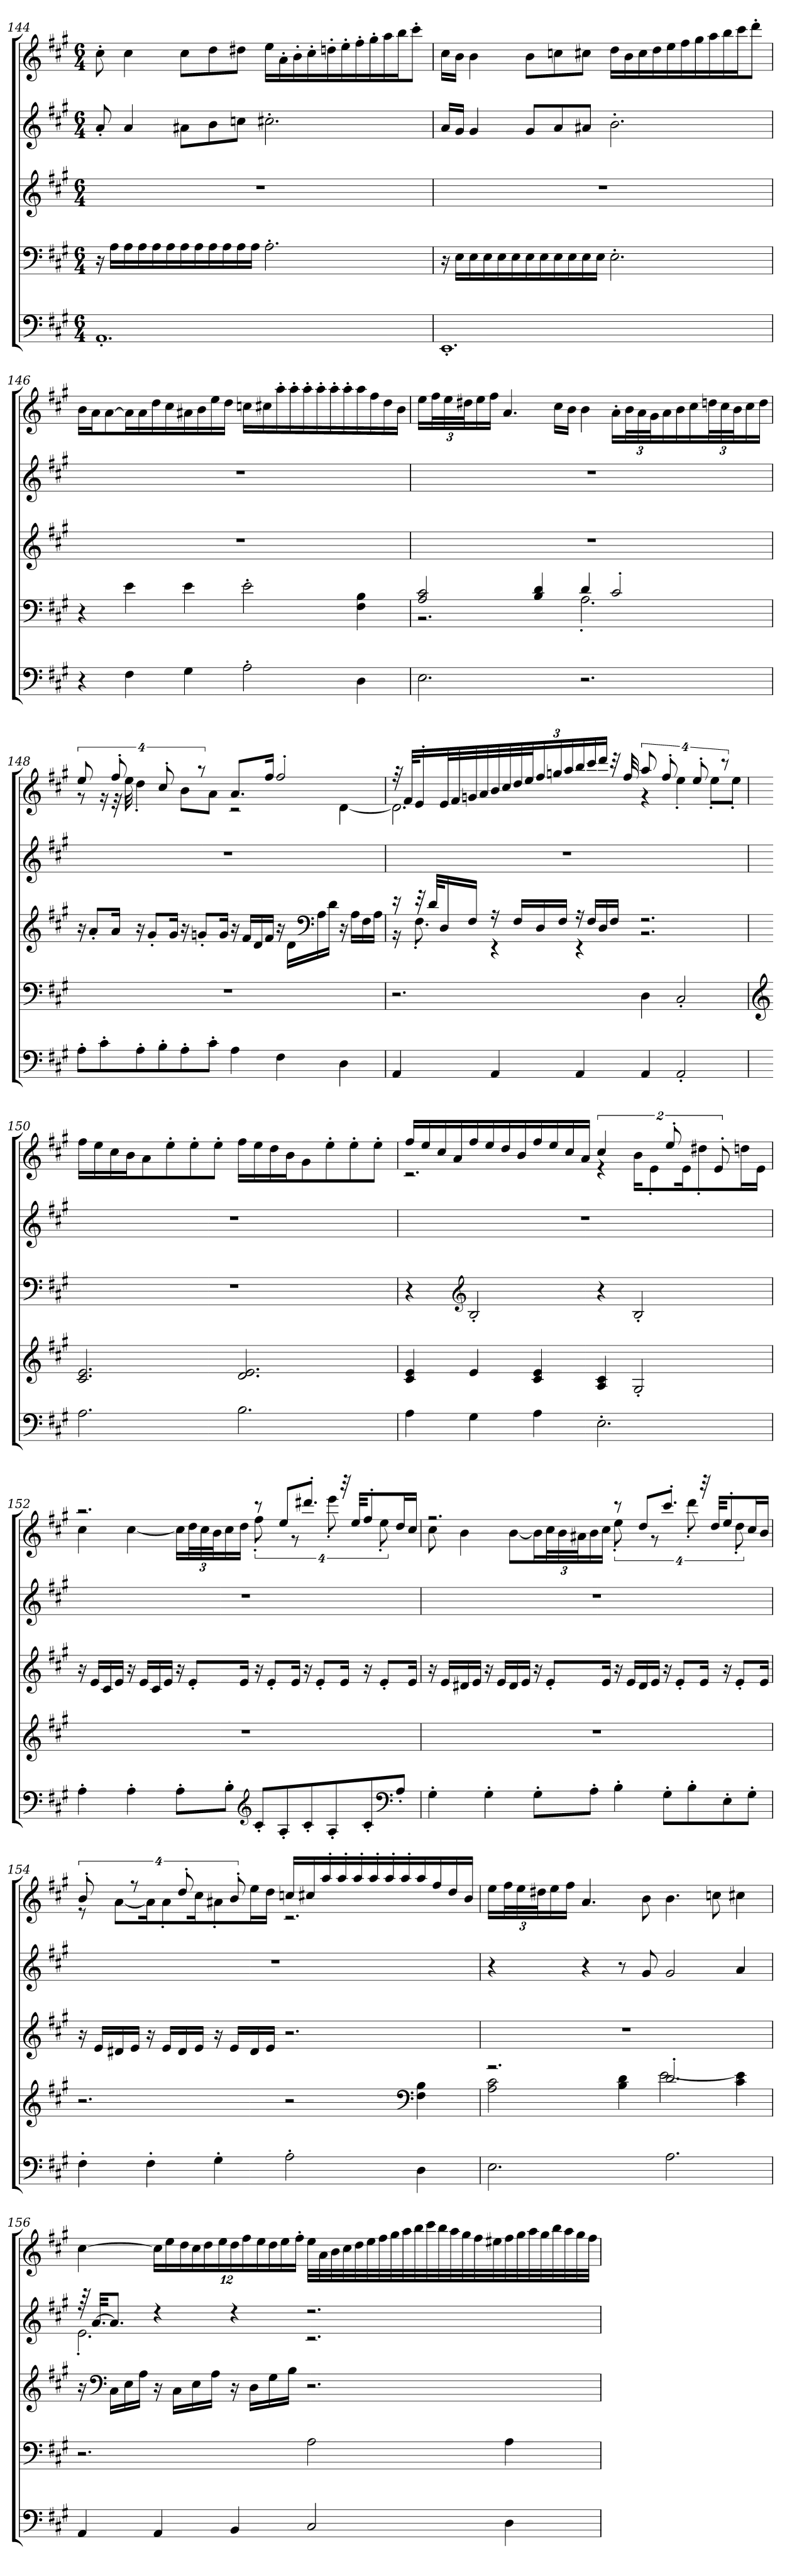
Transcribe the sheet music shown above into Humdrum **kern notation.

**kern	**kern	**kern	**kern	**kern
*part5	*part4	*part3	*part2	*part1
*staff5	*staff4	*staff3	*staff2	*staff1
!!LO:PB:g=z
*clefF4	*clefF4	*clefG2	*clefG2	*clefG2
*k[f#c#g#]	*k[f#c#g#]	*k[f#c#g#]	*k[f#c#g#]	*k[f#c#g#]
*M6/4	*M6/4	*M6/4	*M6/4	*M6/4
*MM74	*MM74	*MM74	*MM74	*MM74
=144	=144	=144	=144	=144
1.AA'	16r	1.r	8a'/	8cc#'\
.	16A\LL	.	.	.
.	16A\	.	4a/	4cc#\
.	16A\	.	.	.
.	16A\	.	.	.
.	16A\	.	.	.
.	16A\	.	8a#X\L	8cc#\L
.	16A\	.	.	.
.	16A\	.	8b\	8dd\
.	16A\	.	.	.
.	16A\	.	8ccn\J	8dd#X\J
.	16A\JJ	.	.	.
.	2.A'\	.	2.cc#X'\	16ee\LL
.	.	.	.	16a'\
.	.	.	.	16b'\
.	.	.	.	16cc#'\
.	.	.	.	16ddn'\
.	.	.	.	16ee'\
.	.	.	.	16ff#'\
.	.	.	.	16gg#'\
.	.	.	.	16aa\
.	.	.	.	16bb\J
.	.	.	.	8ccc#'\J
!!LO:LB:g=z
=145	=145	=145	=145	=145
*	*	*	*	*MM74
1.EE'	16r	1.r	16a/LL	16cc#\LL
.	16E\LL	.	16g#/JJ	16b\JJ
.	16E\	.	4g#/	4b\
.	16E\	.	.	.
.	16E\	.	.	.
.	16E\	.	.	.
.	16E\	.	8g#/L	8b\L
.	16E\	.	.	.
.	16E\	.	8a/	8ccn\
.	16E\	.	.	.
.	16E\	.	8a#X/J	8cc#X\J
.	16E\JJ	.	.	.
.	2.E'\	.	2.b'\	16dd\LL
.	.	.	.	16b\
.	.	.	.	16cc#\
.	.	.	.	16dd\
.	.	.	.	16ee\
.	.	.	.	16ff#\
.	.	.	.	16gg#\
.	.	.	.	16aa\
.	.	.	.	16bb\
.	.	.	.	16ccc#\J
.	.	.	.	8ddd'\J
!!LO:PB:g=z
=146	=146	=146	=146	=146
*	*	*	*	*MM73
4r	4r	1.r	1.r	16b\LL
.	.	.	.	16a\J
.	.	.	.	[8a\
4F#\	4e\	.	.	16a\L]
.	.	.	.	16a\
.	.	.	.	16dd\
.	.	.	.	16cc#\
4G#\	4e\	.	.	16a#X\
.	.	.	.	16b\
.	.	.	.	16ee\
.	.	.	.	16dd\JJ
2A'\	2e'\	.	.	16ccn\LL
.	.	.	.	16cc#X\
.	.	.	.	16aa'\
.	.	.	.	16aa'\
.	.	.	.	16aa'\
.	.	.	.	16aa'\
.	.	.	.	16aa'\
.	.	.	.	16aa'\
*	*	*	*	*MM73
4D\	4F#\ 4B\	.	.	16aa\
.	.	.	.	16ff#\
.	.	.	.	16dd\
.	.	.	.	16b\JJ
!!LO:LB:g=z
=147	=147	=147	=147	=147
*	*^	*	*	*
2.E\	2A/ 2c#/	2.r	1.r	1.r	16ee\LL
*	*	*	*	*	*Xbrackettup
.	.	.	.	.	48ff#\L
.	.	.	.	.	48ee\
.	.	.	.	.	48dd#X\J
.	.	.	.	.	16ee\
.	.	.	.	.	16ff#\JJ
.	.	.	.	.	4.a/
.	4B/ 4d/	.	.	.	.
.	.	.	.	.	16cc#\LL
.	.	.	.	.	16b\JJ
2.r	4d/	2.A'\	.	.	4b\
*	*	*	*	*	*MM31
.	2c#'/	.	.	.	16a'\LL
*	*	*	*	*	*MM73
.	.	.	.	.	48b\L
.	.	.	.	.	48a\
.	.	.	.	.	48g#\J
.	.	.	.	.	16a\
.	.	.	.	.	16b\
.	.	.	.	.	16cc#\
.	.	.	.	.	48ddn\L
.	.	.	.	.	48cc#\
.	.	.	.	.	48b\J
.	.	.	.	.	16cc#\
.	.	.	.	.	16dd\JJ
*	*v	*v	*	*	*
!!LO:PB:g=z
=148	=148	=148	=148	=148
*	*	*	*	*brackettup
*	*	*	*	*MM73
*	*	*	*	*^
8A'\L	1.r	16r	1.r	16%3ee/	8r
.	.	8a'/L	.	.	.
8c#'\	.	.	.	.	16r
.	.	16a/Jk	.	16%3ff#'/	32r
.	.	.	.	.	32ee\
8A'\	.	16r	.	.	4dd'\
.	.	8g#'/L	.	.	.
8B'\	.	.	.	16%3cc#'/	.
.	.	16g#/Jk	.	.	.
8A'\	.	16r	.	.	8b\L
.	.	8gn'/L	.	16%3r	.
8c#'\J	.	.	.	.	8a\J
.	.	16g/Jk	.	.	.
*	*	*	*	*MM74	*
4A\	.	16r	.	8.a/L	2r
.	.	16f#/LL	.	.	.
.	.	16d/	.	.	.
.	.	16f#/JJ	.	16ff#/Jk	.
4F#\	.	16r	.	2ff#'/	.
.	.	16d\LL	.	.	.
*	*	*clefF4	*	*	*
.	.	16A\	.	.	.
.	.	16d\JJ	.	.	.
4D\	.	16r	.	.	[4d\
.	.	16A\LL	.	.	.
.	.	16F#\	.	.	.
.	.	16A\JJ	.	.	.
!!LO:LB:g=z	!!
=149	=149	=149	=149	=149	=149
*	*	*	*	*MM71	*
*	*	*^	*	*	*
4AA/	2.r	16r	16r	1.r	32r	2.d\]
.	.	.	.	.	32f#/KLL	.
.	.	32r	8.F#'\	.	16e'/	.
.	.	32d/KLL	.	.	.	.
.	.	16D/	.	.	32e/L	.
.	.	.	.	.	32f#/	.
.	.	16F#/JJ	.	.	32gn/	.
.	.	.	.	.	32a/	.
4AA/	.	16r	4r	.	32b/	.
.	.	.	.	.	32cc#/	.
.	.	16F#/LL	.	.	32dd/	.
.	.	.	.	.	32ee/J	.
*	*	*	*	*	*Xbrackettup	*
.	.	16D/	.	.	24ff#/	.
.	.	.	.	.	24ggn/	.
.	.	16F#/JJ	.	.	.	.
.	.	.	.	.	24aa/	.
4AA/	.	16r	4r	.	16bb/	.
.	.	16F#/LL	.	.	16ccc#/	.
*	*	*	*	*	*MM62	*
.	.	16D/	.	.	16ddd/JJ	.
.	.	16F#/JJ	.	.	32r	.
*	*	*	*	*	*MM58	*
.	.	.	.	.	32ff#/	.
*	*	*	*	*	*brackettup	*
*	*	*	*	*	*MM71	*
4AA/	4D\	2.r	2.r	.	16%3aa/	4r
*	*	*	*	*	*MM71	*
.	.	.	.	.	16%3ff#'/	.
2AA'/	2C#'/	.	.	.	.	4ee'\
.	.	.	.	.	16%3ee'/	.
.	.	.	.	.	.	8ee'\L
.	.	.	.	.	16%3r	.
.	.	.	.	.	.	8ee'\J
*	*	*v	*v	*	*v	*v
!!LO:PB:g=z
=150	=150	=150	=150	=150
*	*clefG2	*	*	*
*	*	*	*	*MM73
2.A\	2.c#/ 2.e/	1.r	1.r	16ff#\LL
.	.	.	.	16ee\
.	.	.	.	16cc#\
.	.	.	.	16b\J
*	*	*	*	*MM71
.	.	.	.	8a\
.	.	.	.	8ee'\
.	.	.	.	8ee'\
.	.	.	.	8ee'\J
*	*	*	*	*MM73
2.B\	2.d/ 2.e/	.	.	16ff#\LL
.	.	.	.	16ee\
.	.	.	.	16dd\
.	.	.	.	16b\J
.	.	.	.	8g#\
*	*	*	*	*MM69
.	.	.	.	8ee'\
.	.	.	.	8ee'\
.	.	.	.	8ee'\J
=151	=151	=151	=151	=151
*	*	*	*	*MM69
*	*	*	*	*^
4A\	4c#/ 4e/	4r	1.r	16ff#/LL	2.r
.	.	.	.	16ee/	.
.	.	.	.	16cc#/	.
.	.	.	.	16a/	.
*	*	*clefG2	*	*	*
4G#\	4e/	2B'/	.	16ff#/	.
.	.	.	.	16ee/	.
.	.	.	.	16dd/	.
.	.	.	.	16b/	.
4A\	4c#/ 4e/	.	.	16ff#/	.
.	.	.	.	16ee/	.
.	.	.	.	16cc#/	.
.	.	.	.	16a/JJ	.
*	*	*	*	*MM63	*
2.E'\	4A/ 4c#/	4r	.	8%3cc#/	4r
*	*	*	*	*MM29	*
.	2G#'/	2B'/	.	.	16b\KL
*	*	*	*	*MM69	*
.	.	.	.	.	8e'\
.	.	.	.	16%3ee'/	.
.	.	.	.	.	16e\K
.	.	.	.	.	8dd#X'\
.	.	.	.	16%3e'/	.
.	.	.	.	.	16ddn\L
.	.	.	.	.	16e\JJ
!!LO:LB:g=z	!!
=152	=152	=152	=152	=152	=152
*	*	*	*	*MM74	*
4A'\	1.r	16r	1.r	2.r	4cc#\
.	.	16e/LL	.	.	.
.	.	16c#/	.	.	.
.	.	16e/JJ	.	.	.
4A'\	.	16r	.	.	[4cc#\
.	.	16e/LL	.	.	.
.	.	16c#/	.	.	.
.	.	16e/JJ	.	.	.
8A'\L	.	16r	.	.	16cc#\LL]
*	*	*	*	*	*Xbrackettup
.	.	8e'/L	.	.	48dd\L
.	.	.	.	.	48cc#\
.	.	.	.	.	48b\J
8B'\J	.	.	.	.	16cc#\
.	.	16e/Jk	.	.	16dd\JJ
*clefG2	*	*	*	*	*
*	*	*	*	*	*brackettup
8c#'/L	.	16r	.	8r	16%3ff#'\
.	.	8e'/L	.	.	.
8A'/	.	.	.	8ee/L	.
.	.	16e/Jk	.	.	16%3r
8c#'/	.	16r	.	8.ddd#X'/J	.
.	.	8e'/L	.	.	.
8A'/	.	.	.	.	16%3eee'\
.	.	16e/Jk	.	32r	.
.	.	.	.	32ee/KKL	.
8c#'/	.	16r	.	8ff#'/	.
.	.	8e'/L	.	.	16%3ee'\
*clefF4	*	*	*	*	*
8A'/J	.	.	.	16dd/L	.
.	.	16e/Jk	.	16cc#/JJ	.
!!LO:PB:g=z	!!
=153	=153	=153	=153	=153	=153
*	*	*	*	*MM74	*
4G#'\	1.r	16r	1.r	2.r	8cc#\
.	.	16e/LL	.	.	.
.	.	16d#X/	.	.	4b\
.	.	16e/JJ	.	.	.
4G#'\	.	16r	.	.	.
.	.	16e/LL	.	.	.
.	.	16d#/	.	.	[8b\L
.	.	16e/JJ	.	.	.
8G#'\L	.	16r	.	.	16b\L]
*	*	*	*	*	*Xbrackettup
.	.	8e'/L	.	.	48cc#\L
.	.	.	.	.	48b\
.	.	.	.	.	48a#X\J
8A'\J	.	.	.	.	16b\
.	.	16e/Jk	.	.	16cc#\JJ
*	*	*	*	*	*brackettup
4B'\	.	16r	.	8r	16%3ee'\
.	.	16e/LL	.	.	.
.	.	16d#/	.	8dd/L	.
.	.	16e/JJ	.	.	16%3r
8G#'\L	.	16r	.	8.ccc#'/J	.
.	.	8e'/L	.	.	.
8B'\	.	.	.	.	16%3ddd'\
.	.	16e/Jk	.	32r	.
.	.	.	.	32dd/KKL	.
8E'\	.	16r	.	8ee'/	.
.	.	8e'/L	.	.	16%3dd'\
8G#'\J	.	.	.	16cc#/L	.
.	.	16e/Jk	.	16b/JJ	.
!!LO:LB:g=z	!!
=154	=154	=154	=154	=154	=154
*	*	*	*	*MM74	*
4F#'\	2.r	16r	1.r	16%3b'/	8r
.	.	16e/LL	.	.	.
.	.	16d#X/	.	.	[8a\L
.	.	16e/JJ	.	16%3r	.
4F#'\	.	16r	.	.	16a\K]
.	.	16e/LL	.	.	8a'\
.	.	16d#/	.	16%3dd'/	.
.	.	16e/JJ	.	.	16cc#\K
4G#'\	.	16r	.	.	8a#X'\
.	.	16e/LL	.	16%3b'/	.
.	.	16d#/	.	.	16ee\L
.	.	16e/JJ	.	.	16dd\JJ
2A'\	2r	2.r	.	16ccn/LL	2.r
.	.	.	.	16cc#X/	.
.	.	.	.	16aa'/	.
.	.	.	.	16aa'/	.
.	.	.	.	16aa'/	.
.	.	.	.	16aa'/	.
.	.	.	.	16aa'/	.
.	.	.	.	16aa'/	.
*	*clefF4	*	*	*	*
*	*	*	*	*MM73	*
4D\	4F#\ 4B\	.	.	16aa/	.
.	.	.	.	16ff#/	.
.	.	.	.	16dd/	.
.	.	.	.	16b/JJ	.
*	*	*	*	*v	*v
!!LO:PB:g=z
=155	=155	=155	=155	=155
*	*	*	*	*MM73
*	*^	*	*	*
2.E\	2.r	2A\ 2c#\	1.r	4r	16ee\LL
*	*	*	*	*	*Xbrackettup
.	.	.	.	.	48ff#\L
.	.	.	.	.	48ee\
.	.	.	.	.	48dd#X\J
.	.	.	.	.	16ee\
.	.	.	.	.	16ff#\JJ
.	.	.	.	4r	4.a/
.	.	4B\ 4d\	.	8r	.
.	.	.	.	8g#/	8b\
2.A\	2.d'/	[2e\	.	2g#/	4.b\
.	.	.	.	.	8ccn\
.	.	4c#\ 4e\]	.	4a/	4cc#X\
*	*v	*v	*	*	*
!!LO:LB:g=z
=156	=156	=156	=156	=156
*	*	*	*	*MM74
*	*	*	*^	*
4AA/	2.r	16r	64r	2.e'\	[4cc#\
.	.	.	[32.a/KKL	.	.
*	*	*clefF4	*	*	*
.	.	16C#\LL	8.a/J]	.	.
.	.	16E\	.	.	.
.	.	16A\JJ	.	.	.
4AA/	.	16r	4r	.	24cc#\LL]
.	.	.	.	.	24ee\
.	.	16C#\LL	.	.	.
.	.	.	.	.	24dd\
.	.	16E\	.	.	24cc#\
.	.	.	.	.	24dd\
.	.	16A\JJ	.	.	.
.	.	.	.	.	24ee\
4BB/	.	16r	4r	.	24dd\
.	.	.	.	.	24ff#\
.	.	16D\LL	.	.	.
.	.	.	.	.	24ee\
.	.	16G#\	.	.	24dd\
.	.	.	.	.	24ee\
.	.	16B\JJ	.	.	.
.	.	.	.	.	24ff#'\JJ
*	*	*	*	*	*MM74
2C#/	2A\	2.r	2.r	2.r	32ee\LLL
.	.	.	.	.	32a\
.	.	.	.	.	32b\
.	.	.	.	.	32cc#\
.	.	.	.	.	32dd\
.	.	.	.	.	32ee\
.	.	.	.	.	32ff#\
.	.	.	.	.	32gg#\
.	.	.	.	.	32aa\
.	.	.	.	.	32bb\
.	.	.	.	.	32ccc#\
.	.	.	.	.	32bb\
.	.	.	.	.	32aa\
.	.	.	.	.	32gg#\
.	.	.	.	.	32ff#\
.	.	.	.	.	32ee#X\
4D\	4A\	.	.	.	32ff#\
.	.	.	.	.	32gg#\
.	.	.	.	.	32aa\
.	.	.	.	.	32gg#\
.	.	.	.	.	32bb\
.	.	.	.	.	32aa\
.	.	.	.	.	32gg#\
.	.	.	.	.	32ff#\JJJ
*	*	*	*v	*v	*
=	=	=	=	=
*-	*-	*-	*-	*-
